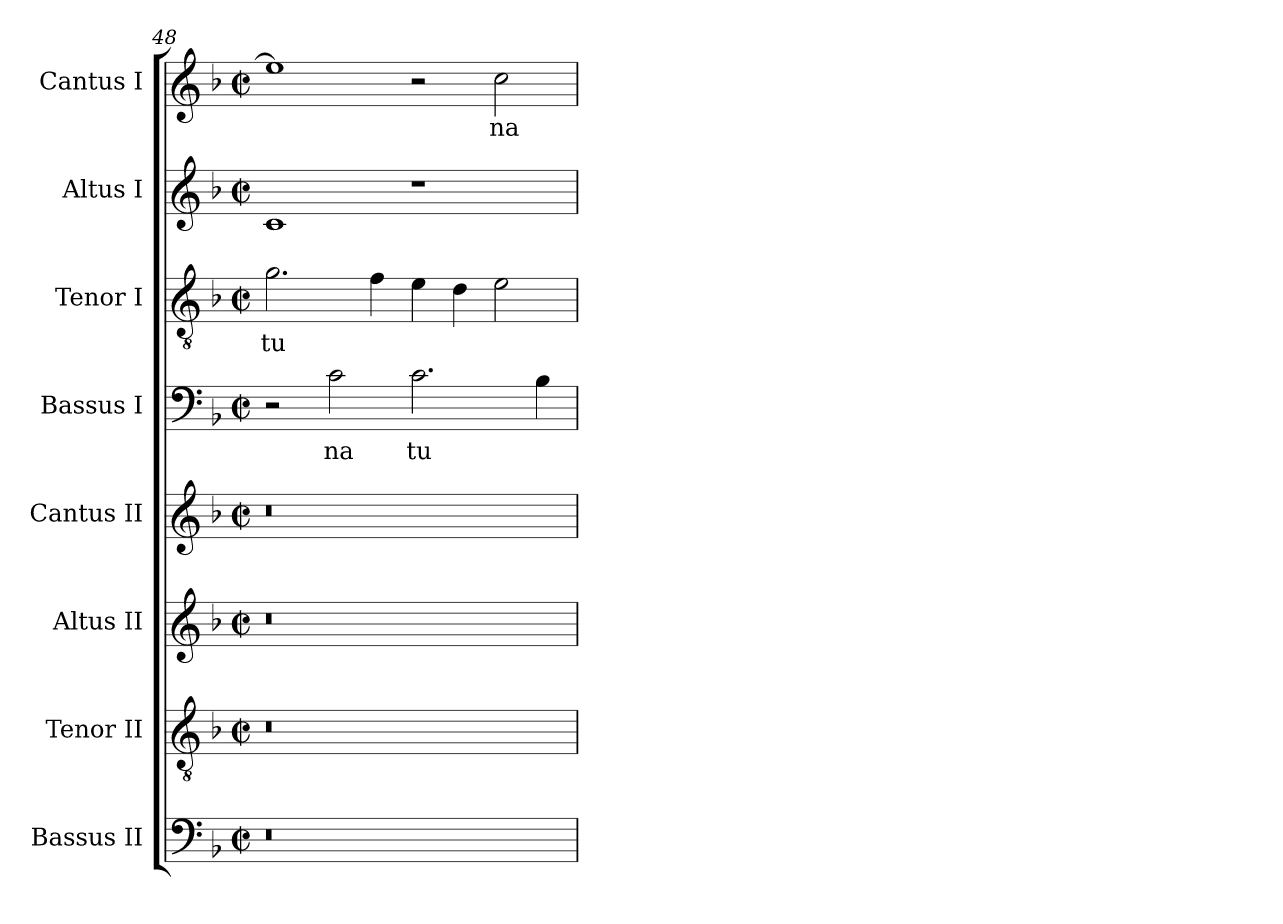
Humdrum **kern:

**kern	**kern	**kern	**kern	**kern	**text	**kern	**text	**kern	**kern	**text
*part8	*part7	*part6	*part5	*part4	*part4	*part3	*part3	*part2	*part1	*part1
*staff8	*staff7	*staff6	*staff5	*staff4	*staff4	*staff3	*staff3	*staff2	*staff1	*staff1
*I"Bassus II	*I"Tenor II	*I"Altus II	*I"Cantus II	*I"Bassus I	*	*I"Tenor I	*	*I"Altus I	*I"Cantus I	*
*clefF4	*clefGv2	*clefG2	*clefG2	*clefF4	*	*clefGv2	*	*clefG2	*clefG2	*
*k[b-]	*k[b-]	*k[b-]	*k[b-]	*k[b-]	*	*k[b-]	*	*k[b-]	*k[b-]	*
*F:	*F:	*F:	*F:	*F:	*	*F:	*	*F:	*F:	*
*M2/2	*M2/2	*M2/2	*M2/2	*M2/2	*	*M2/2	*	*M2/2	*M2/2	*
*met(c|)	*met(c|)	*met(c|)	*met(c|)	*met(c|)	*	*met(c|)	*	*met(c|)	*met(c|)	*
=48	=48	=48	=48	=48	=48	=48	=48	=48	=48	=48
!	!	!	!	!	!	!	!LO:LY:b:cj	!	!	!
0r	0r	0r	0r	2r	.	2.g\	tu	1c	1ee]	.
!	!	!	!	!	!LO:LY:b:cj	!	!	!	!	!
.	.	.	.	2c\	na	.	.	.	.	.
.	.	.	.	.	.	4f\	.	.	.	.
!	!	!	!	!	!LO:LY:b:cj	!	!	!	!	!
.	.	.	.	2.c\	tu	4e\	.	1r	2r	.
.	.	.	.	.	.	4d\	.	.	.	.
!	!	!	!	!	!	!	!	!	!	!LO:LY:b:cj
.	.	.	.	.	.	2e\	.	.	2cc\	na
.	.	.	.	4B-\	.	.	.	.	.	.
=	=	=	=	=	=	=	=	=	=	=
*-	*-	*-	*-	*-	*-	*-	*-	*-	*-	*-
